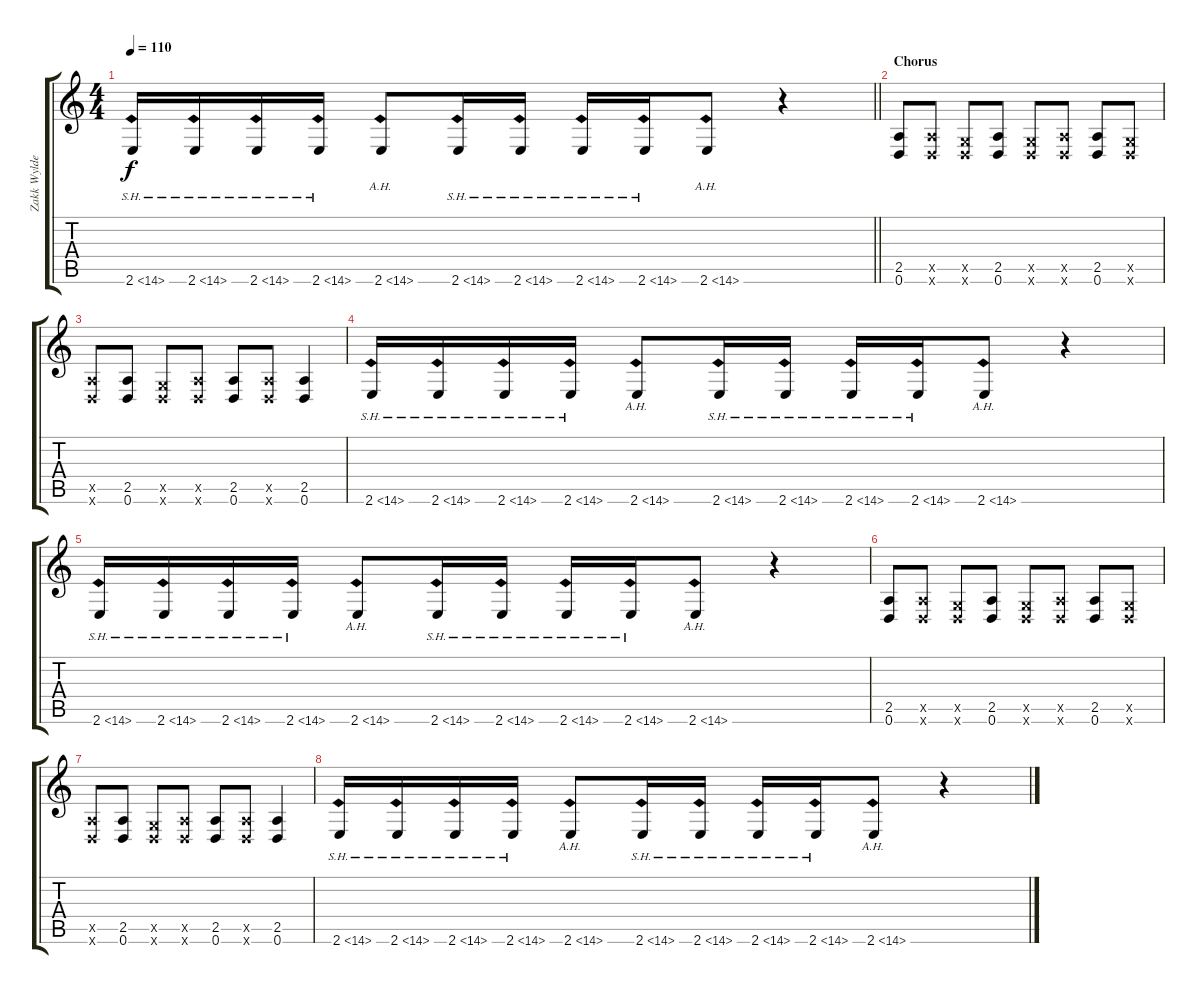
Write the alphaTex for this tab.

\track ("Zakk Wylde" "Zakk Wylde") {instrument overdrivenguitar}
\staff {score tabs}
\tuning (D4 A3 F3 C3 G2 D2) {hide}
\ts (4 4)
\tempo 110
\clef g2
\barLineRight lightlight
\ks c
2.6{sh 12}.16{dy f} 2.6{sh 12}.16 2.6{sh 12}.16 2.6{sh 12}.16 2.6{ah 12}.8 2.6{sh 12}.16 2.6{sh 12}.16 2.6{sh 12}.16 2.6{sh 12}.16 2.6{ah 12}.8 r.4 |
\section ("" "Chorus")
(2.5 0.6).8 (2.5{x} 0.6{x}).8 (0.5{x} 0.6{x}).8 (2.5 0.6).8 (0.5{x} 0.6{x}).8 (2.5{x} 0.6{x}).8 (2.5 0.6).8 (0.5{x} 0.6{x}).8 |
(2.5{x} 0.6{x}).8 (2.5 0.6).8 (0.5{x} 0.6{x}).8 (2.5{x} 0.6{x}).8 (2.5 0.6).8 (2.5{x} 0.6{x}).8 (2.5 0.6).4 |
2.6{sh 12}.16 2.6{sh 12}.16 2.6{sh 12}.16 2.6{sh 12}.16 2.6{ah 12}.8 2.6{sh 12}.16 2.6{sh 12}.16 2.6{sh 12}.16 2.6{sh 12}.16 2.6{ah 12}.8 r.4 |
2.6{sh 12}.16 2.6{sh 12}.16 2.6{sh 12}.16 2.6{sh 12}.16 2.6{ah 12}.8 2.6{sh 12}.16 2.6{sh 12}.16 2.6{sh 12}.16 2.6{sh 12}.16 2.6{ah 12}.8 r.4 |
(2.5 0.6).8 (2.5{x} 0.6{x}).8 (0.5{x} 0.6{x}).8 (2.5 0.6).8 (0.5{x} 0.6{x}).8 (2.5{x} 0.6{x}).8 (2.5 0.6).8 (0.5{x} 0.6{x}).8 |
(2.5{x} 0.6{x}).8 (2.5 0.6).8 (0.5{x} 0.6{x}).8 (2.5{x} 0.6{x}).8 (2.5 0.6).8 (2.5{x} 0.6{x}).8 (2.5 0.6).4 |
2.6{sh 12}.16 2.6{sh 12}.16 2.6{sh 12}.16 2.6{sh 12}.16 2.6{ah 12}.8 2.6{sh 12}.16 2.6{sh 12}.16 2.6{sh 12}.16 2.6{sh 12}.16 2.6{ah 12}.8 r.4
